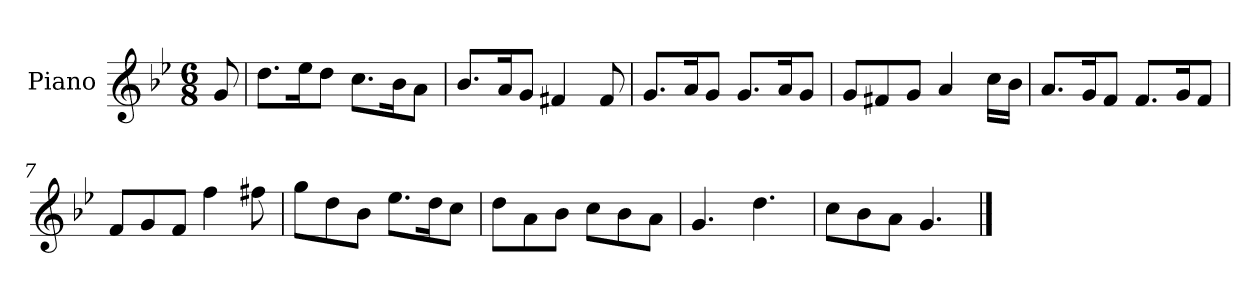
**kern
*part1
*staff1
*I"Piano
*I'Pno.
*clefG2
*k[b-e-]
*M6/8
=1
8g/
=2
8.dd\L
16ee-\K
8dd\J
8.cc\L
16b-\K
8a\J
=3
8.b-/L
16a/K
8g/J
4f#X/
8f#/
=4
8.g/L
16a/K
8g/J
8.g/L
16a/K
8g/J
=5
8g/L
8f#X/
8g/J
4a/
16cc\LL
16b-\JJ
=6
8.a/L
16g/K
8f/J
8.f/L
16g/K
8f/J
=7
8f/L
8g/
8f/J
4ff\
8ff#X\
=8
8gg\L
8dd\
8b-\J
8.ee-\L
16dd\K
8cc\J
=9
8dd\L
8a\
8b-\J
8cc\L
8b-\
8a\J
=10
4.g/
4.dd\
=11
8cc\L
8b-\
8a\J
4.g/
==
*-
